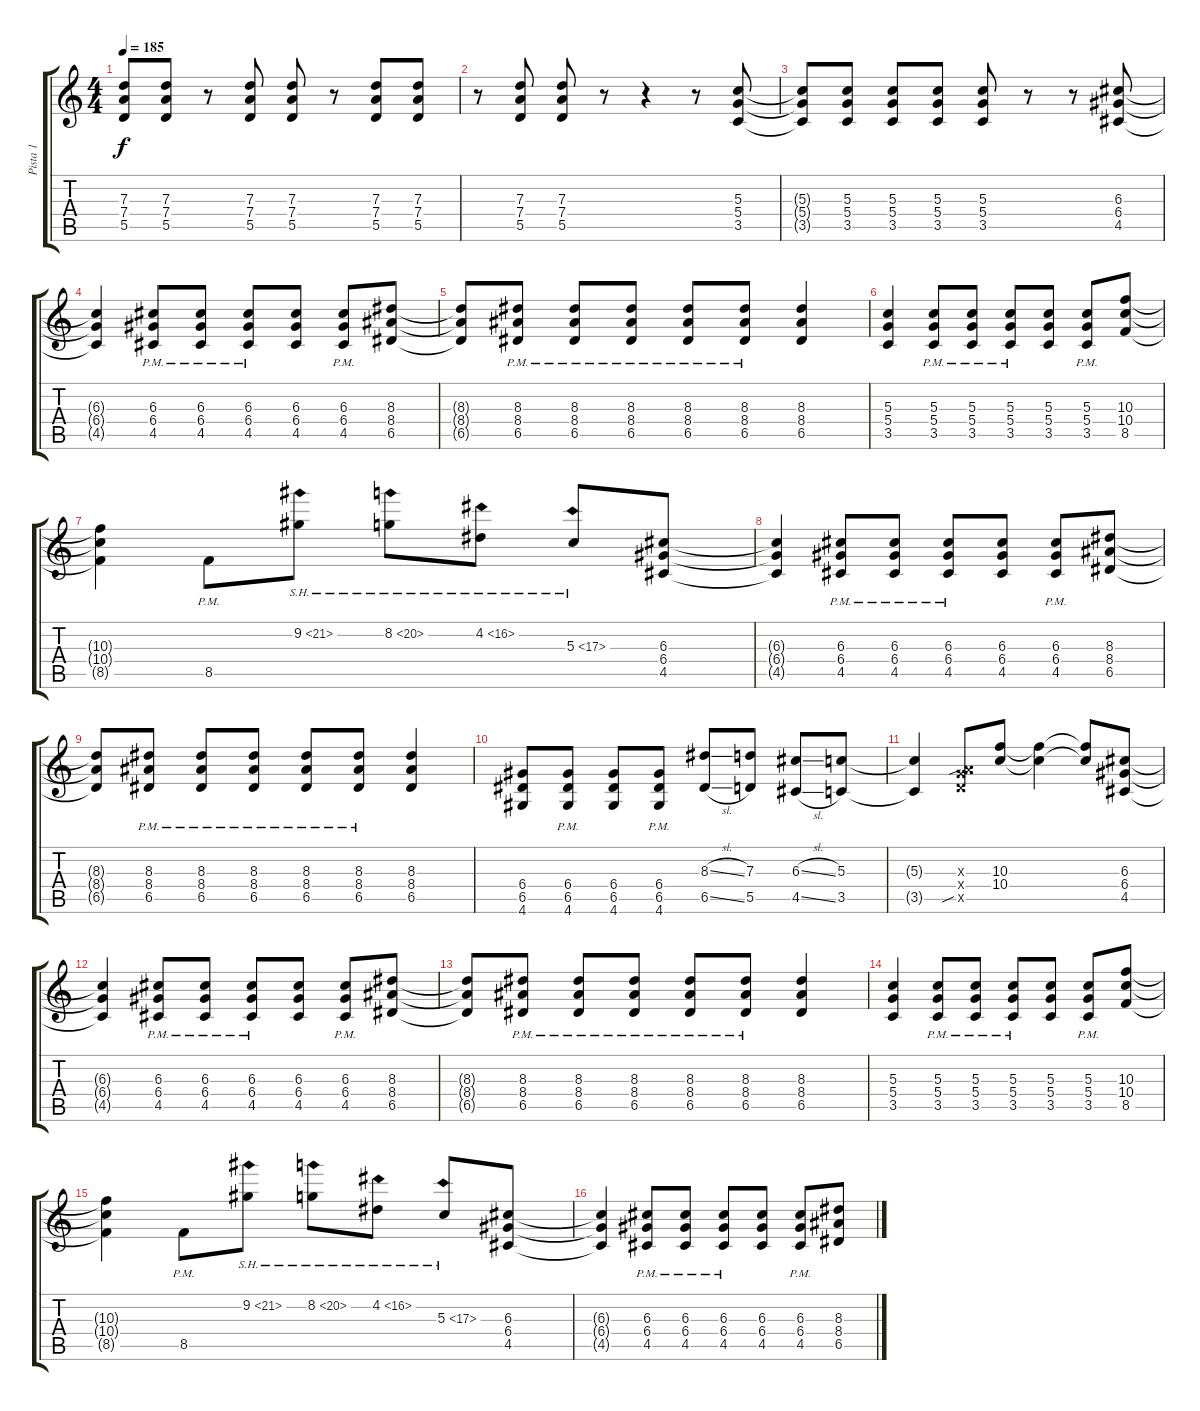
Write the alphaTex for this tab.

\track ("Pista 1" "Pista 1") {instrument distortionguitar}
\staff {score tabs}
\tuning (E4 B3 G3 D3 A2 E2) {hide}
\ts (4 4)
\tempo 185
\clef g2
\ks c
(7.3 7.4 5.5).8{dy f} (7.3 7.4 5.5).8 r.8 (7.3 7.4 5.5).8 (7.3 7.4 5.5).8 r.8 (7.3 7.4 5.5).8 (7.3 7.4 5.5).8 |
r.8 (7.3 7.4 5.5).8 (7.3 7.4 5.5).8 r.8 r.4 r.8 (5.3 5.4 3.5).8 |
(5.3{t} 5.4{t} 3.5{t}).8 (5.3 5.4 3.5).8 (5.3 5.4 3.5).8 (5.3 5.4 3.5).8 (5.3 5.4 3.5).8 r.8 r.8 (6.3 6.4 4.5).8 |
(6.3{t} 6.4{t} 4.5{t}).4 (6.3{pm} 6.4{pm} 4.5{pm}).8 (6.3{pm} 6.4{pm} 4.5{pm}).8 (6.3{pm} 6.4{pm} 4.5{pm}).8 (6.3 6.4 4.5).8 (6.3{pm} 6.4{pm} 4.5{pm}).8 (8.3 8.4 6.5).8 |
(8.3{t} 8.4{t} 6.5{t}).8 (8.3{pm} 8.4{pm} 6.5{pm}).8 (8.3{pm} 8.4{pm} 6.5{pm}).8 (8.3{pm} 8.4{pm} 6.5{pm}).8 (8.3{pm} 8.4{pm} 6.5{pm}).8 (8.3{pm} 8.4{pm} 6.5{pm}).8 (8.3 8.4 6.5).4 |
(5.3 5.4 3.5).4 (5.3{pm} 5.4{pm} 3.5{pm}).8 (5.3{pm} 5.4{pm} 3.5{pm}).8 (5.3{pm} 5.4{pm} 3.5{pm}).8 (5.3 5.4 3.5).8 (5.3{pm} 5.4{pm} 3.5{pm}).8 (10.3 10.4 8.5).8 |
(10.3{t} 10.4{t} 8.5{t}).4 8.5{pm}.8 9.2{sh 12}.8 8.2{sh 12}.8 4.2{sh 12}.8 5.3{sh 12}.8 (6.3 6.4 4.5).8 |
(6.3{t} 6.4{t} 4.5{t}).4 (6.3{pm} 6.4{pm} 4.5{pm}).8 (6.3{pm} 6.4{pm} 4.5{pm}).8 (6.3{pm} 6.4{pm} 4.5{pm}).8 (6.3 6.4 4.5).8 (6.3{pm} 6.4{pm} 4.5{pm}).8 (8.3 8.4 6.5).8 |
(8.3{t} 8.4{t} 6.5{t}).8 (8.3{pm} 8.4{pm} 6.5{pm}).8 (8.3{pm} 8.4{pm} 6.5{pm}).8 (8.3{pm} 8.4{pm} 6.5{pm}).8 (8.3{pm} 8.4{pm} 6.5{pm}).8 (8.3{pm} 8.4{pm} 6.5{pm}).8 (8.3 8.4 6.5).4 |
(6.4 6.5 4.6).8 (6.4{pm} 6.5{pm} 4.6{pm}).8 (6.4 6.5 4.6).8 (6.4{pm} 6.5{pm} 4.6{pm}).8 (8.3{sl} 6.5{sl}).8 (7.3 5.5).8 (6.3{sl} 4.5{sl}).8 (5.3 3.5).8 |
(5.3{t} 3.5{t}).4 (0.3{x} 0.4{x} 12.5{sib x}).8 (10.3 10.4).8 (10.3{t} 10.4{t}).4 (10.3{t} 10.4{t}).8 (6.3 6.4 4.5).8 |
(6.3{t} 6.4{t} 4.5{t}).4 (6.3{pm} 6.4{pm} 4.5{pm}).8 (6.3{pm} 6.4{pm} 4.5{pm}).8 (6.3{pm} 6.4{pm} 4.5{pm}).8 (6.3 6.4 4.5).8 (6.3{pm} 6.4{pm} 4.5{pm}).8 (8.3 8.4 6.5).8 |
(8.3{t} 8.4{t} 6.5{t}).8 (8.3{pm} 8.4{pm} 6.5{pm}).8 (8.3{pm} 8.4{pm} 6.5{pm}).8 (8.3{pm} 8.4{pm} 6.5{pm}).8 (8.3{pm} 8.4{pm} 6.5{pm}).8 (8.3{pm} 8.4{pm} 6.5{pm}).8 (8.3 8.4 6.5).4 |
(5.3 5.4 3.5).4 (5.3{pm} 5.4{pm} 3.5{pm}).8 (5.3{pm} 5.4{pm} 3.5{pm}).8 (5.3{pm} 5.4{pm} 3.5{pm}).8 (5.3 5.4 3.5).8 (5.3{pm} 5.4{pm} 3.5{pm}).8 (10.3 10.4 8.5).8 |
(10.3{t} 10.4{t} 8.5{t}).4 8.5{pm}.8 9.2{sh 12}.8 8.2{sh 12}.8 4.2{sh 12}.8 5.3{sh 12}.8 (6.3 6.4 4.5).8 |
(6.3{t} 6.4{t} 4.5{t}).4 (6.3{pm} 6.4{pm} 4.5{pm}).8 (6.3{pm} 6.4{pm} 4.5{pm}).8 (6.3{pm} 6.4{pm} 4.5{pm}).8 (6.3 6.4 4.5).8 (6.3{pm} 6.4{pm} 4.5{pm}).8 (8.3 8.4 6.5).8
